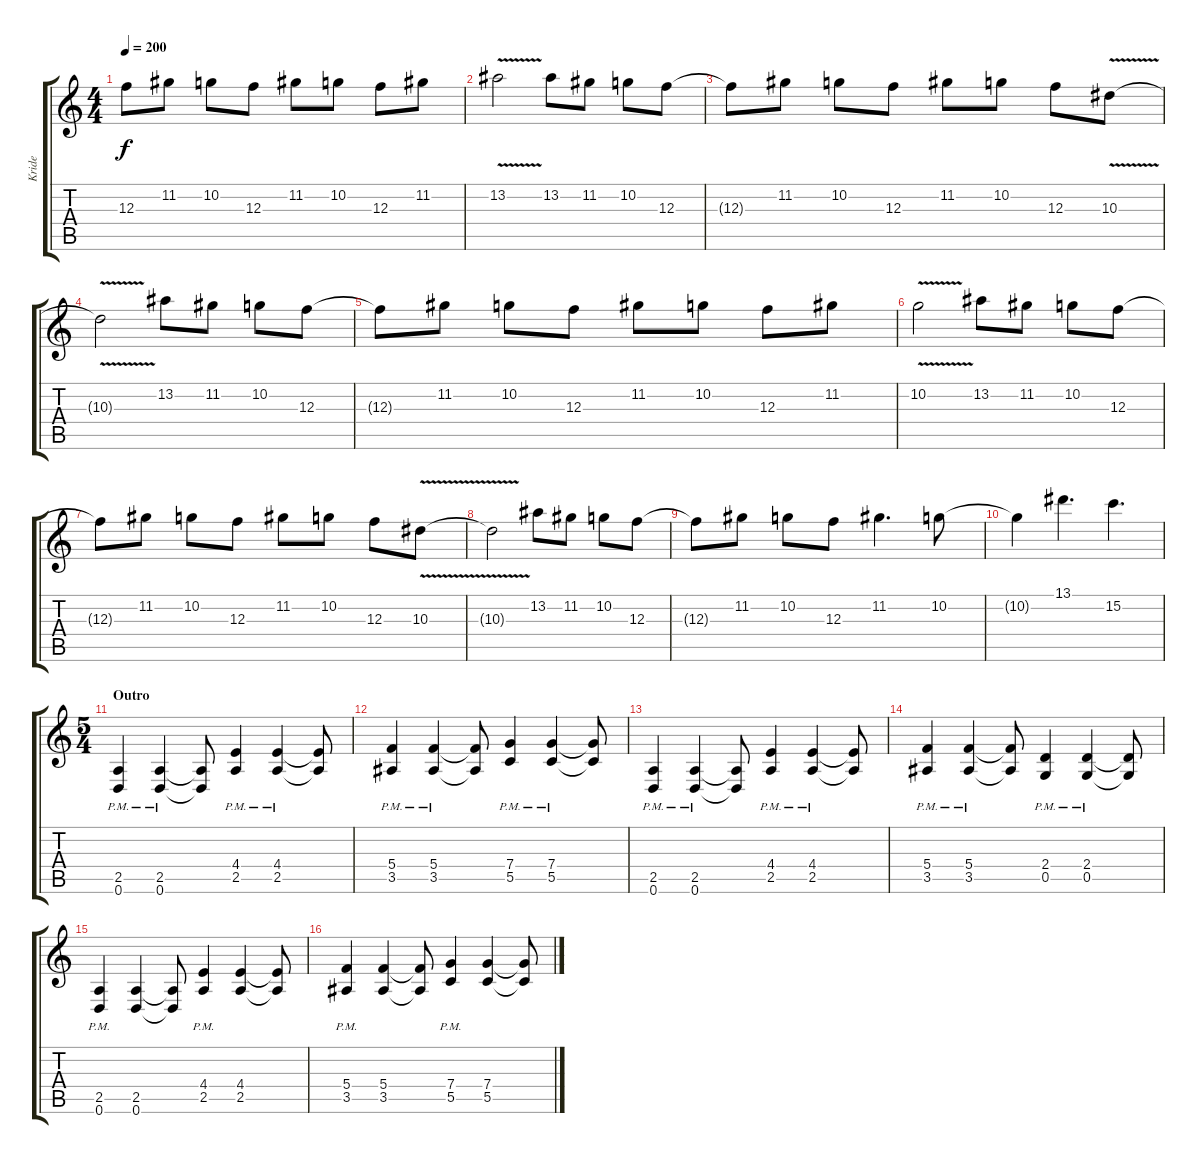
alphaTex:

\track ("Kride" "Kride") {instrument distortionguitar}
\staff {score tabs}
\tuning (D4 A3 F3 C3 G2 D2) {hide}
\ts (4 4)
\tempo 200
\clef g2
\ks c
12.3{t}.8{dy f} 11.2.8 10.2.8 12.3.8 11.2.8 10.2.8 12.3.8 11.2.8 |
13.2{v}.2 13.2.8 11.2.8 10.2.8 12.3.8 |
12.3{t}.8 11.2.8 10.2.8 12.3.8 11.2.8 10.2.8 12.3.8 10.3{v}.8 |
10.3{t}.2 13.2.8 11.2.8 10.2.8 12.3.8 |
12.3{t}.8 11.2.8 10.2.8 12.3.8 11.2.8 10.2.8 12.3.8 11.2.8 |
10.2{v}.2 13.2.8 11.2.8 10.2.8 12.3.8 |
12.3{t}.8 11.2.8 10.2.8 12.3.8 11.2.8 10.2.8 12.3.8 10.3{v}.8 |
10.3{t}.2 13.2.8 11.2.8 10.2.8 12.3.8 |
12.3{t}.8 11.2.8 10.2.8 12.3.8 11.2.4{d} 10.2.8 |
10.2{t}.4 13.1.4{d} 15.2.4{d} |
\ts (5 4)
\section ("" "Outro")
(2.5{pm} 0.6{pm}).4 (2.5{pm} 0.6{pm}).4 (2.5{t} 0.6{t}).8 (4.4{pm} 2.5{pm}).4 (4.4{pm} 2.5{pm}).4 (4.4{t} 2.5{t}).8 |
(5.4{pm} 3.5{pm}).4 (5.4{pm} 3.5{pm}).4 (5.4{t} 3.5{t}).8 (7.4{pm} 5.5{pm}).4 (7.4{pm} 5.5{pm}).4 (7.4{t} 5.5{t}).8 |
(2.5{pm} 0.6{pm}).4 (2.5{pm} 0.6{pm}).4 (2.5{t} 0.6{t}).8 (4.4{pm} 2.5{pm}).4 (4.4{pm} 2.5{pm}).4 (4.4{t} 2.5{t}).8 |
(5.4{pm} 3.5{pm}).4 (5.4{pm} 3.5{pm}).4 (5.4{t} 3.5{t}).8 (2.4{pm} 0.5{pm}).4 (2.4{pm} 0.5{pm}).4 (2.4{t} 0.5{t}).8 |
(2.5{pm} 0.6{pm}).4 (2.5 0.6).4 (2.5{t} 0.6{t}).8 (4.4{pm} 2.5{pm}).4 (4.4 2.5).4 (4.4{t} 2.5{t}).8 |
(5.4{pm} 3.5{pm}).4 (5.4 3.5).4 (5.4{t} 3.5{t}).8 (7.4{pm} 5.5{pm}).4 (7.4 5.5).4 (7.4{t} 5.5{t}).8
